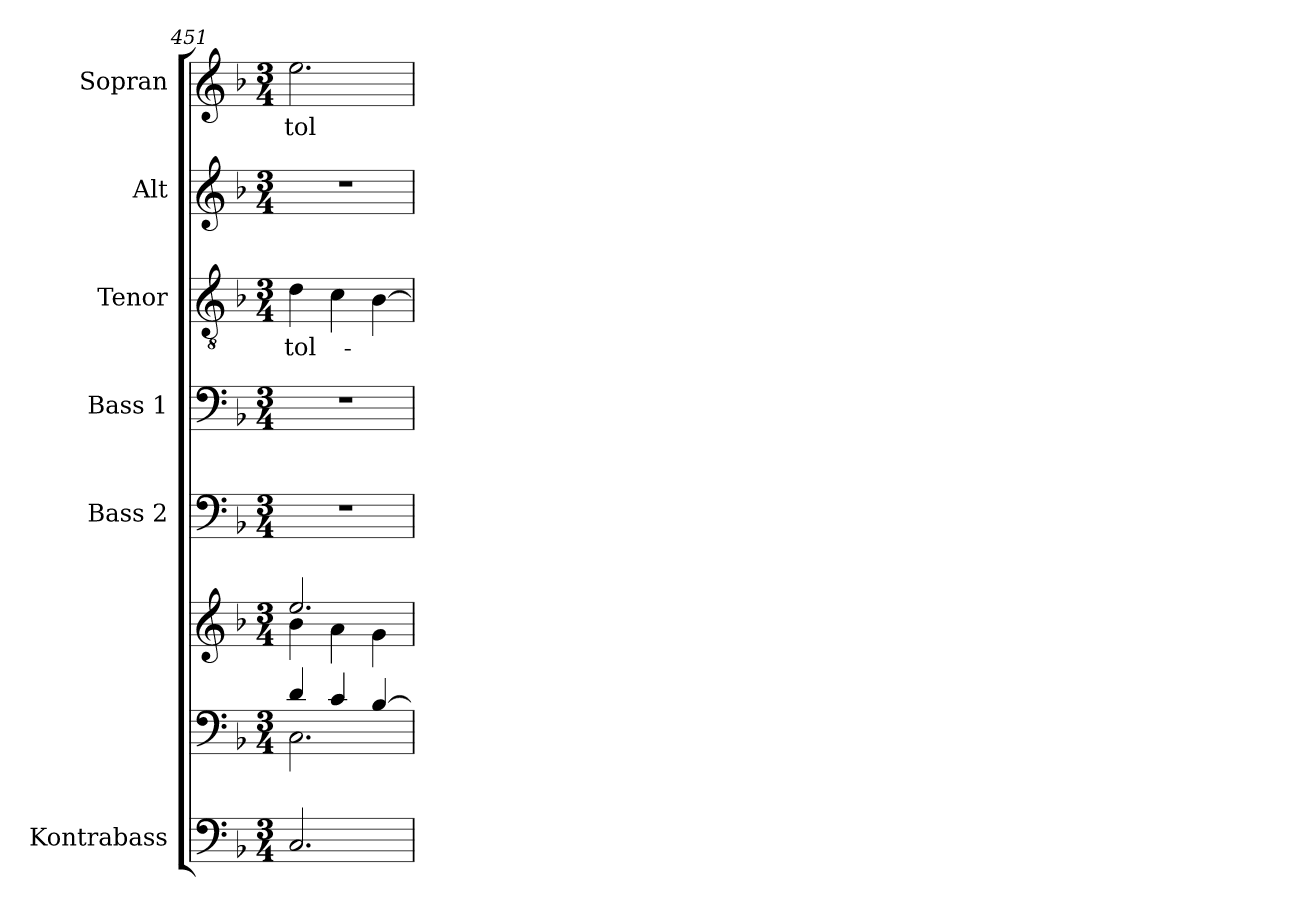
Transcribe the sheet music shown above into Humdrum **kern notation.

**kern	**kern	**kern	**kern	**kern	**kern	**text	**kern	**kern	**text
*part7	*part6	*part6	*part5	*part4	*part3	*part3	*part2	*part1	*part1
*staff8	*staff7	*staff6	*staff5	*staff4	*staff3	*staff3	*staff2	*staff1	*staff1
*I"Kontrabass	*	*	*I"Bass 2	*I"Bass 1	*I"Tenor	*	*I"Alt	*I"Sopran	*
*I'Kb.	*	*	*I'B. 2	*I'B. 1	*I'T.	*	*I'A.	*I'S.	*
*clefF4	*clefF4	*clefG2	*clefF4	*clefF4	*clefGv2	*	*clefG2	*clefG2	*
*ITrd7c12	*	*	*	*	*	*	*	*	*
*k[b-]	*k[b-]	*k[b-]	*k[b-]	*k[b-]	*k[b-]	*	*k[b-]	*k[b-]	*
*F:	*F:	*F:	*F:	*F:	*F:	*	*F:	*F:	*
*M3/4	*M3/4	*M3/4	*M3/4	*M3/4	*M3/4	*	*M3/4	*M3/4	*
=451	=451	=451	=451	=451	=451	=451	=451	=451	=451
*	*^	*^	*	*	*	*	*	*	*
!	!	!	!	!	!	!	!	!LO:LY:b	!	!	!LO:LY:b
2.CC/	4d/	2.C\	2.ee/	4b-\	2.r	2.r	4d\	tol-	2.r	2.ee\	tol-
.	4c/	.	.	4a\	.	.	4c\	.	.	.	.
.	[>4B-/	.	.	4g\	.	.	[4B-\	.	.	.	.
*	*v	*v	*	*	*	*	*	*	*	*	*
*	*	*v	*v	*	*	*	*	*	*	*
=	=	=	=	=	=	=	=	=	=
*-	*-	*-	*-	*-	*-	*-	*-	*-	*-
